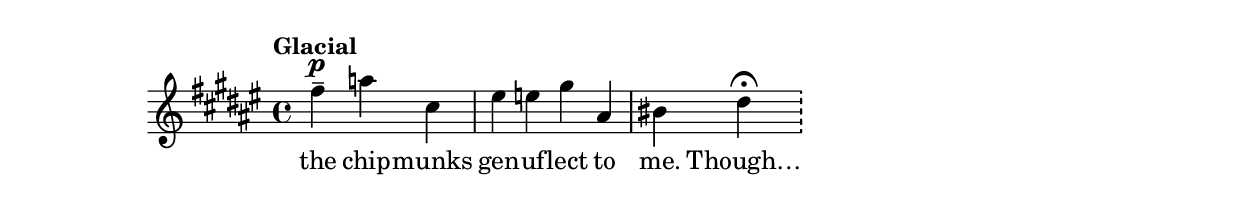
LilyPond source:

{
  \time 4/4
  \key fis \major
\partial 2.
\tempo "Glacial"
 fis''4--^\p a''  cis'' |
        eis'' e''  gis''  ais' |
       bis'  dis''^\fermata \bar "!"
}
\addlyrics {
  the chip -- munks gen -- uf -- lect to me. Though…
}